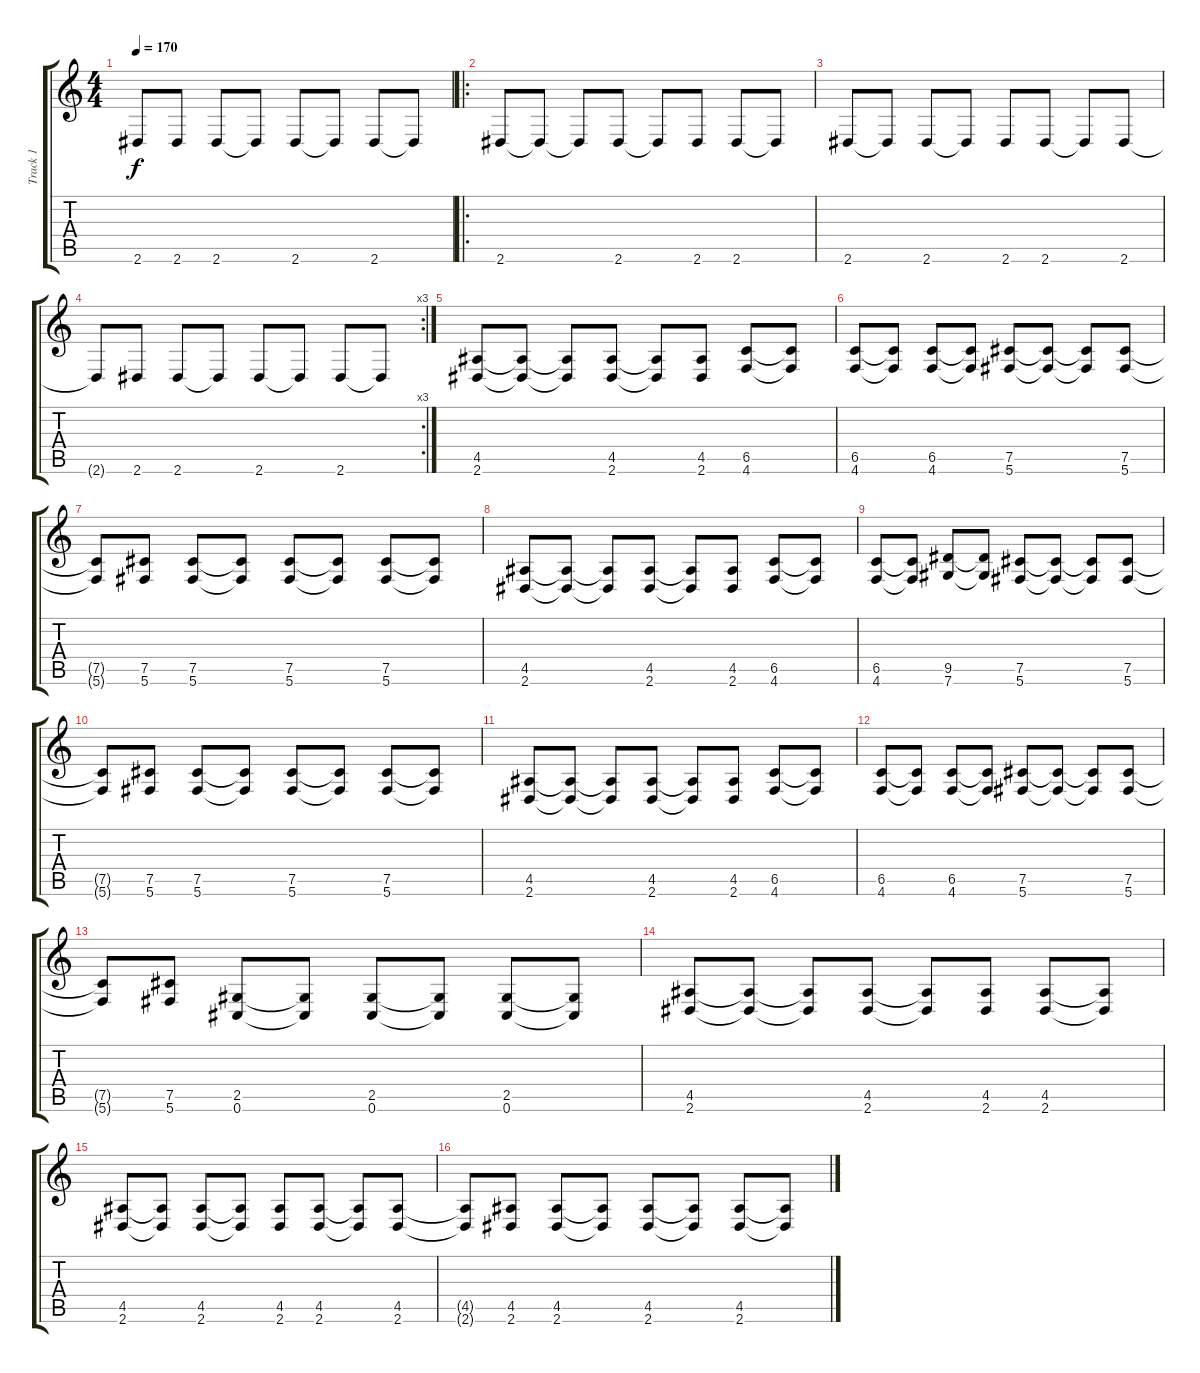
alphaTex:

\track ("Track 1" "Track 1") {instrument distortionguitar}
\staff {score tabs}
\tuning (Db4 Ab3 E3 B2 Gb2 Db2) {hide}
\ts (4 4)
\tempo 170
\clef g2
\ks c
2.6{t}.8{dy f} 2.6.8 2.6.8 2.6{t}.8 2.6.8 2.6{t}.8 2.6.8 2.6{t}.8 |
\ro
2.6.8 2.6{t}.8 2.6{t}.8 2.6.8 2.6{t}.8 2.6.8 2.6.8 2.6{t}.8 |
2.6.8 2.6{t}.8 2.6.8 2.6{t}.8 2.6.8 2.6.8 2.6{t}.8 2.6.8 |
\rc 3
2.6{t}.8 2.6.8 2.6.8 2.6{t}.8 2.6.8 2.6{t}.8 2.6.8 2.6{t}.8 |
(4.5 2.6).8 (4.5{t} 2.6{t}).8 (4.5{t} 2.6{t}).8 (4.5 2.6).8 (4.5{t} 2.6{t}).8 (4.5 2.6).8 (6.5 4.6).8 (6.5{t} 4.6{t}).8 |
(6.5 4.6).8 (6.5{t} 4.6{t}).8 (6.5 4.6).8 (6.5{t} 4.6{t}).8 (7.5 5.6).8 (7.5{t} 5.6{t}).8 (7.5{t} 5.6{t}).8 (7.5 5.6).8 |
(7.5{t} 5.6{t}).8 (7.5 5.6).8 (7.5 5.6).8 (7.5{t} 5.6{t}).8 (7.5 5.6).8 (7.5{t} 5.6{t}).8 (7.5 5.6).8 (7.5{t} 5.6{t}).8 |
(4.5 2.6).8 (4.5{t} 2.6{t}).8 (4.5{t} 2.6{t}).8 (4.5 2.6).8 (4.5{t} 2.6{t}).8 (4.5 2.6).8 (6.5 4.6).8 (6.5{t} 4.6{t}).8 |
(6.5 4.6).8 (6.5{t} 4.6{t}).8 (9.5 7.6).8 (9.5{t} 7.6{t}).8 (7.5 5.6).8 (7.5{t} 5.6{t}).8 (7.5{t} 5.6{t}).8 (7.5 5.6).8 |
(7.5{t} 5.6{t}).8 (7.5 5.6).8 (7.5 5.6).8 (7.5{t} 5.6{t}).8 (7.5 5.6).8 (7.5{t} 5.6{t}).8 (7.5 5.6).8 (7.5{t} 5.6{t}).8 |
(4.5 2.6).8 (4.5{t} 2.6{t}).8 (4.5{t} 2.6{t}).8 (4.5 2.6).8 (4.5{t} 2.6{t}).8 (4.5 2.6).8 (6.5 4.6).8 (6.5{t} 4.6{t}).8 |
(6.5 4.6).8 (6.5{t} 4.6{t}).8 (6.5 4.6).8 (6.5{t} 4.6{t}).8 (7.5 5.6).8 (7.5{t} 5.6{t}).8 (7.5{t} 5.6{t}).8 (7.5 5.6).8 |
(7.5{t} 5.6{t}).8 (7.5 5.6).8 (2.5 0.6).8 (2.5{t} 0.6{t}).8 (2.5 0.6).8 (2.5{t} 0.6{t}).8 (2.5 0.6).8 (2.5{t} 0.6{t}).8 |
(4.5 2.6).8 (4.5{t} 2.6{t}).8 (4.5{t} 2.6{t}).8 (4.5 2.6).8 (4.5{t} 2.6{t}).8 (4.5 2.6).8 (4.5 2.6).8 (4.5{t} 2.6{t}).8 |
(4.5 2.6).8 (4.5{t} 2.6{t}).8 (4.5 2.6).8 (4.5{t} 2.6{t}).8 (4.5 2.6).8 (4.5 2.6).8 (4.5{t} 2.6{t}).8 (4.5 2.6).8 |
(4.5{t} 2.6{t}).8 (4.5 2.6).8 (4.5 2.6).8 (4.5{t} 2.6{t}).8 (4.5 2.6).8 (4.5{t} 2.6{t}).8 (4.5 2.6).8 (4.5{t} 2.6{t}).8
